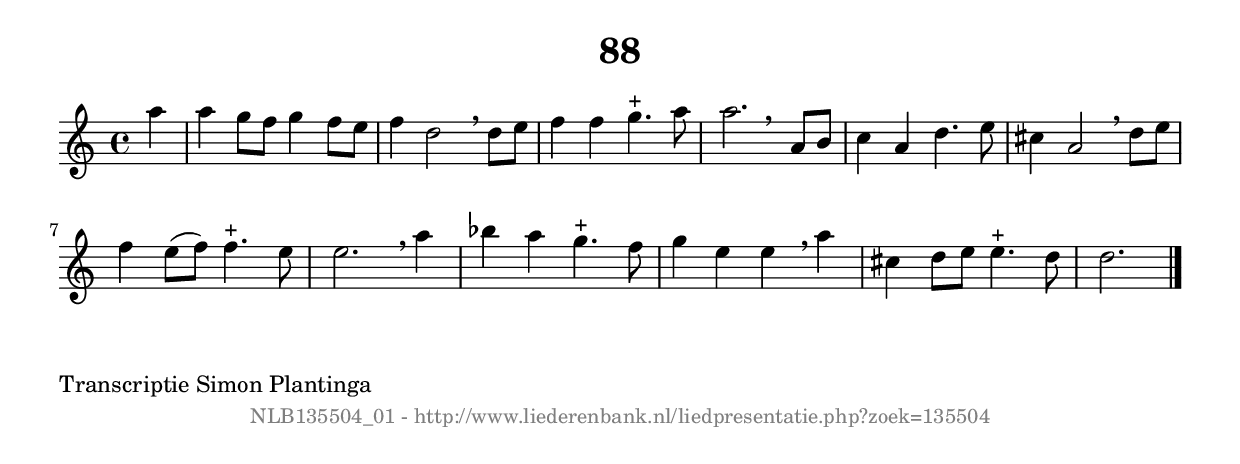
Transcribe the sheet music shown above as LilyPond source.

%
% produced by wce2krn 1.64 (7 June 2014)
%
\version"2.16"
#(append! paper-alist '(("long" . (cons (* 210 mm) (* 2000 mm)))))
#(set-default-paper-size "long")
sb = {\breathe}
mBreak = {\breathe }
bBreak = {\breathe }
x = {\once\override NoteHead #'style = #'cross }
gl=\glissando
itime={\override Staff.TimeSignature #'stencil = ##f }
ficta = {\once\set suggestAccidentals = ##t}
fine = {\once\override Score.RehearsalMark #'self-alignment-X = #1 \mark \markup {\italic{Fine}}}
dc = {\once\override Score.RehearsalMark #'self-alignment-X = #1 \mark \markup {\italic{D.C.}}}
dcf = {\once\override Score.RehearsalMark #'self-alignment-X = #1 \mark \markup {\italic{D.C. al Fine}}}
dcc = {\once\override Score.RehearsalMark #'self-alignment-X = #1 \mark \markup {\italic{D.C. al Coda}}}
ds = {\once\override Score.RehearsalMark #'self-alignment-X = #1 \mark \markup {\italic{D.S.}}}
dsf = {\once\override Score.RehearsalMark #'self-alignment-X = #1 \mark \markup {\italic{D.S. al Fine}}}
dsc = {\once\override Score.RehearsalMark #'self-alignment-X = #1 \mark \markup {\italic{D.S. al Coda}}}
pv = {\set Score.repeatCommands = #'((volta "1"))}
sv = {\set Score.repeatCommands = #'((volta "2"))}
tv = {\set Score.repeatCommands = #'((volta "3"))}
qv = {\set Score.repeatCommands = #'((volta "4"))}
xv = {\set Score.repeatCommands = #'((volta #f))}
\header{ tagline = ""
title = "88"
}
\score {{
\key d \dorian
\relative g'
{
\set melismaBusyProperties = #'()
\partial 32*8
\time 4/4
\tempo 4=120
\override Score.MetronomeMark #'transparent = ##t
\override Score.RehearsalMark #'break-visibility = #(vector #t #t #f)
a'4 | a4 g8 f8 g4 f8 e8 | f4 d2 \sb d8 e8 | f4 f4 g4.^"+" a8 | a2. \bar ":|:" \bBreak
a,8 b8 | c4 a4 d4. e8 | cis4 a2 \sb d8 e8 | f4 e8( f8) f4.^"+" e8 | e2. \mBreak
a4 | bes4 a4 g4.^"+" f8 | g4 e4 e4 \sb a4 | cis,4 d8 e8 e4.^"+" d8 | d2. \bar "|."
 }}
 \midi { }
 \layout {
            indent = 0.0\cm
}
}
\markup { \wordwrap-string #" 
Transcriptie Simon Plantinga
"}
\markup { \vspace #0 } \markup { \with-color #grey \fill-line { \center-column { \smaller "NLB135504_01 - http://www.liederenbank.nl/liedpresentatie.php?zoek=135504" } } }
